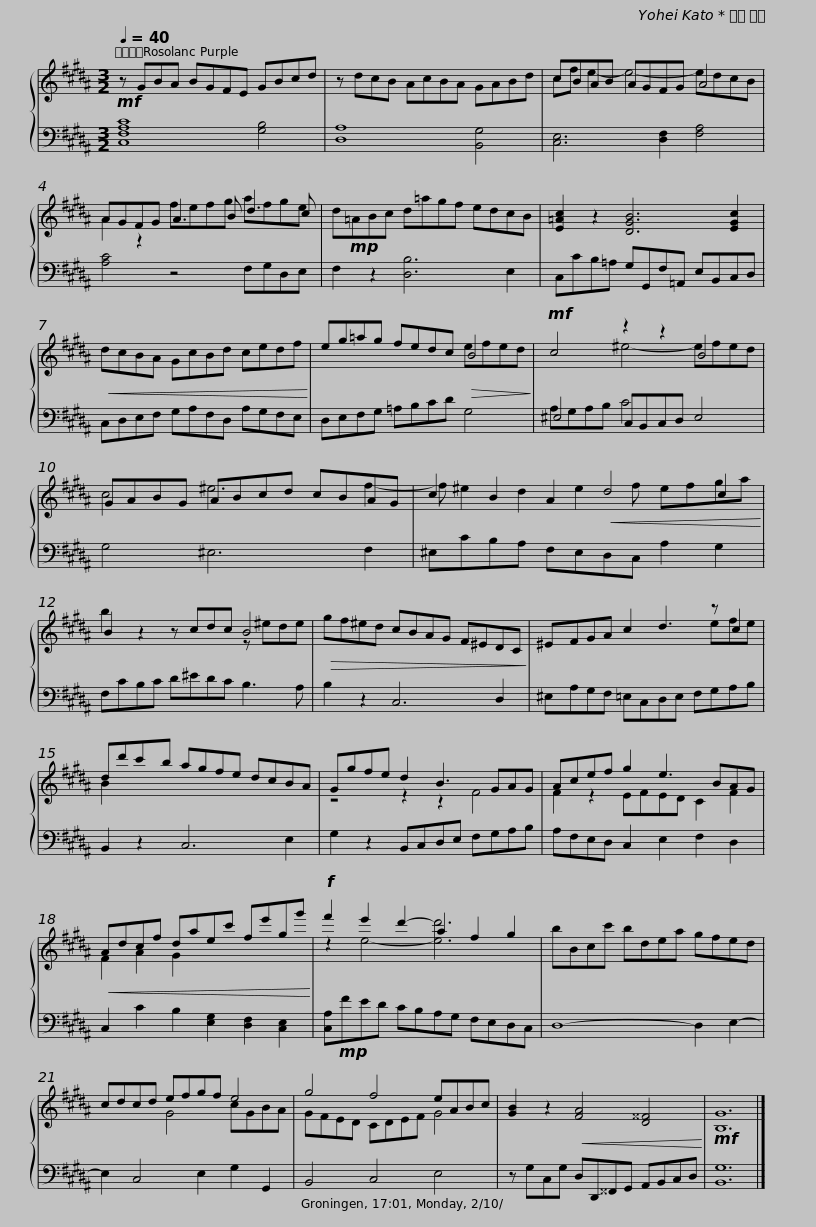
X:1
%%score { ( 1 3 ) | ( 2 4 ) }
L:1/8
Q:1/4=40
M:3/2
I:linebreak $
K:B
V:1 treble
V:3 treble
V:2 bass
V:4 bass
V:1
!mf! z GBA BGFE GBcd | z dcB AcBA GABd | cBAB AGFG A4 |$ AGFG A3 B d3 c | d!mp!=ABc d=agf edcB | %5
 [E=Ac]2 z2 [DGB]6 [EGc]2 |$!<(! dcBA GcBd cedf!<)! | eg=ag fedc!>(! B4!>)! |!mf! c4 z2 z2 B4 |$ GABG ABcd cBAG | %10
 c2 B2 A2!<(! d4 c2!<)! | B2 z2 z cdc B4 |$!>(! gf^ed cBAG F^EDC!>)! | ^EFGA c2 d3 z c2 | dd'c'b agfe dcBA |$ %15
 Ggfe d2 B3 GAG | Acef g2 e3 BAG |!<(! Adcf daec' fe'gg'!<)! |$!f! f'2 e'2 d'2- a2 f2 g2 | bBcc' bdea gfed | %20
 cdcd efgf e4 |$ g4 f4 eABc | [GB]2 z2!<(! [FA]4 [D^^F]4!<)! |!mf! [B,G]12 |] %24
V:2
 [C,F,A,C]8 [G,B,]4 | [D,A,]8 [B,,G,]4 | [C,E,]6 [D,F,]2 [F,A,]4 |$ [A,C]4 z4 F,G,D,E, | F,2 z2 [D,B,]6 E,2 | %5
 C,CB,=A, G,G,,F,=A,, E,B,,C,D, |$ C,D,E,F, G,A,F,D, A,G,F,E, | D,E,F,G, =A,B,CD G,4 | ^E,4 C,B,,C,D, E,4 |$ G,4 ^E,6 F,2 | %10
 ^E,CB,A, F,E,D,C, A,2 G,2 | F,CB,C D^EDC B,3 A, |$ B,2 z2 C,6 D,2 | ^E,A,G,F, =E,C,D,E, F,G,A,B, | B,,2 z2 C,6 E,2 |$ %15
 G,2 z2 B,,C,D,E, F,G,A,B, | A,F,E,D, C,2 E,2 F,2 D,2 | C,2 C2 B,2 [E,G,]2 [D,F,]2 [C,E,]2 |$ [C,A,]!mp!FED CB,A,G, F,E,D,C, | D,8- D,2 E,2- | %20
 E,2 C,4 E,2 G,2 G,,2 |$ B,,4 C,4 E,4 | z G,C,G, D,D,,^^F,,G,, A,,B,,C,D, | [B,,G,]12 |] %24
V:3
 x12 | x12 | cf e2- e4- edcB |$ A2 z2 fefg afge | x12 | %5
 x12 |$ x12 | x8 efed | x4 ^e4- efed |$ c4 ^e6 f2- | %10
 f ^e2 d2 e2 f efga | b2 z2 x4 z ^ede |$ x12 | x9 efe | B2 x10 |$ %15
 z4 z2 z2 F4 | F2 z2 EFED C2 F2 | F2 A2 G2 x6 |$ z2 e4- [ed']6 | x12 | %20
 x4 G4 cGBA |$ GFED CDEF G4 | x12 | x12 |] %24
V:4
 x12 | x12 | x12 |$ x12 | x12 | %5
 x12 |$ x12 | x12 | A,G,A,B, C4 x4 |$ x12 | %10
 x12 | x12 |$ x12 | x12 | x12 |$ %15
 x12 | x12 | x12 |$ x12 | x12 | %20
 x12 |$ x12 | x12 | x12 |] %24
